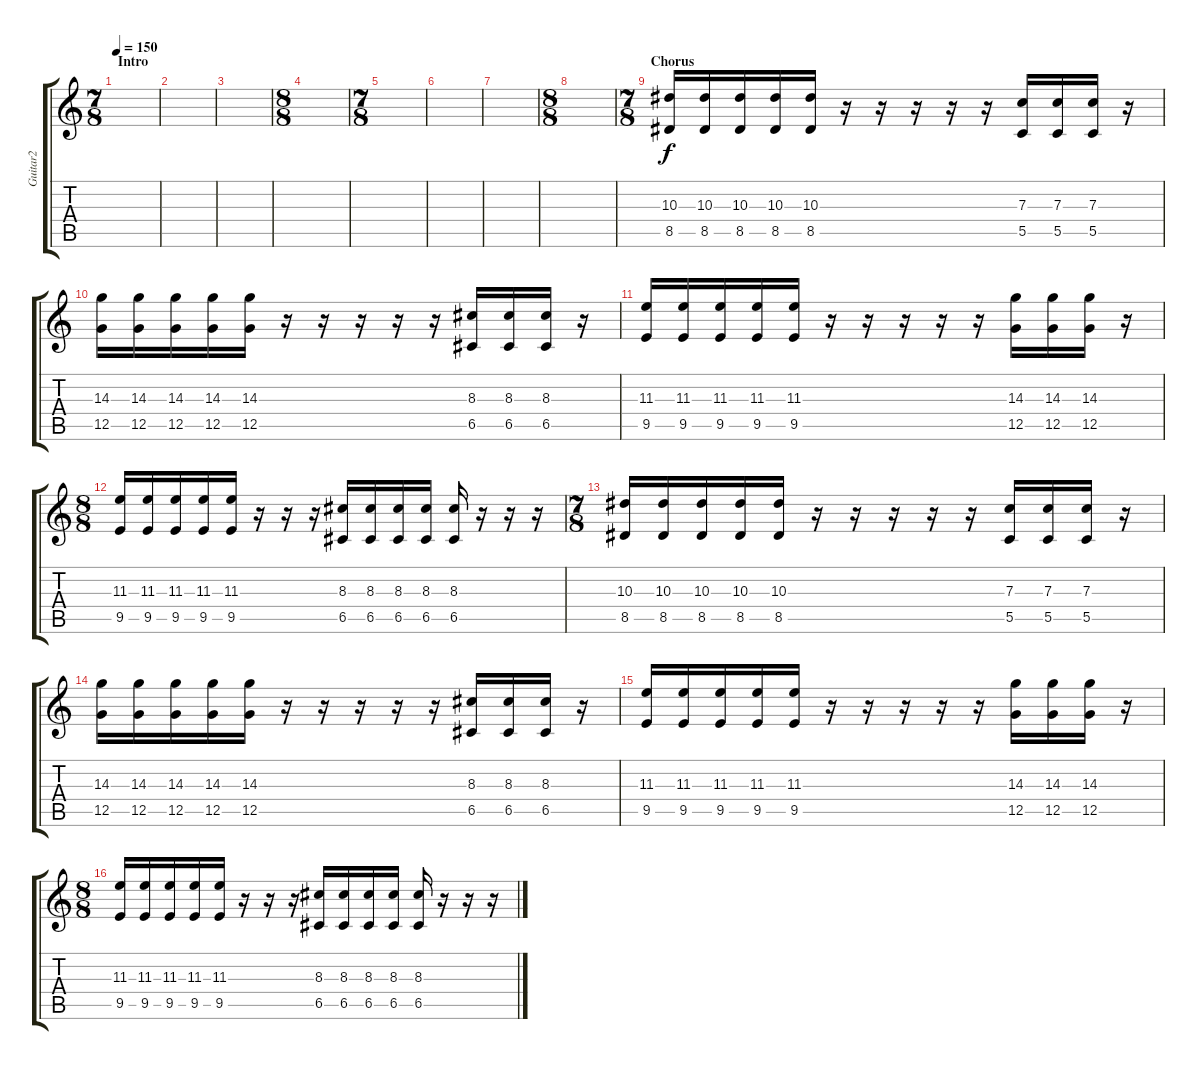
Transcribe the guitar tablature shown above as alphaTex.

\track ("Guitar2" "Guitar2") {instrument distortionguitar}
\staff {score tabs}
\tuning (D4 A3 F3 C3 G2 C2) {hide}
\ts (7 8)
\section ("" "Intro")
\tempo 150
\clef g2
\ks c
|
|
|
\ts (8 8)
|
\ts (7 8)
|
|
|
\ts (8 8)
|
\ts (7 8)
\section ("" "Chorus")
(10.3 8.5).16 (10.3 8.5).16 (10.3 8.5).16 (10.3 8.5).16 (10.3 8.5).16 r.16 r.16 r.16 r.16 r.16 (7.3 5.5).16 (7.3 5.5).16 (7.3 5.5).16 r.16 |
(14.3 12.5).16 (14.3 12.5).16 (14.3 12.5).16 (14.3 12.5).16 (14.3 12.5).16 r.16 r.16 r.16 r.16 r.16 (8.3 6.5).16 (8.3 6.5).16 (8.3 6.5).16 r.16 |
(11.3 9.5).16 (11.3 9.5).16 (11.3 9.5).16 (11.3 9.5).16 (11.3 9.5).16 r.16 r.16 r.16 r.16 r.16 (14.3 12.5).16 (14.3 12.5).16 (14.3 12.5).16 r.16 |
\ts (8 8)
(11.3 9.5).16 (11.3 9.5).16 (11.3 9.5).16 (11.3 9.5).16 (11.3 9.5).16 r.16 r.16 r.16 (8.3 6.5).16 (8.3 6.5).16 (8.3 6.5).16 (8.3 6.5).16 (8.3 6.5).16 r.16 r.16 r.16 |
\ts (7 8)
(10.3 8.5).16 (10.3 8.5).16 (10.3 8.5).16 (10.3 8.5).16 (10.3 8.5).16 r.16 r.16 r.16 r.16 r.16 (7.3 5.5).16 (7.3 5.5).16 (7.3 5.5).16 r.16 |
(14.3 12.5).16 (14.3 12.5).16 (14.3 12.5).16 (14.3 12.5).16 (14.3 12.5).16 r.16 r.16 r.16 r.16 r.16 (8.3 6.5).16 (8.3 6.5).16 (8.3 6.5).16 r.16 |
(11.3 9.5).16 (11.3 9.5).16 (11.3 9.5).16 (11.3 9.5).16 (11.3 9.5).16 r.16 r.16 r.16 r.16 r.16 (14.3 12.5).16 (14.3 12.5).16 (14.3 12.5).16 r.16 |
\ts (8 8)
(11.3 9.5).16 (11.3 9.5).16 (11.3 9.5).16 (11.3 9.5).16 (11.3 9.5).16 r.16 r.16 r.16 (8.3 6.5).16 (8.3 6.5).16 (8.3 6.5).16 (8.3 6.5).16 (8.3 6.5).16 r.16 r.16 r.16
